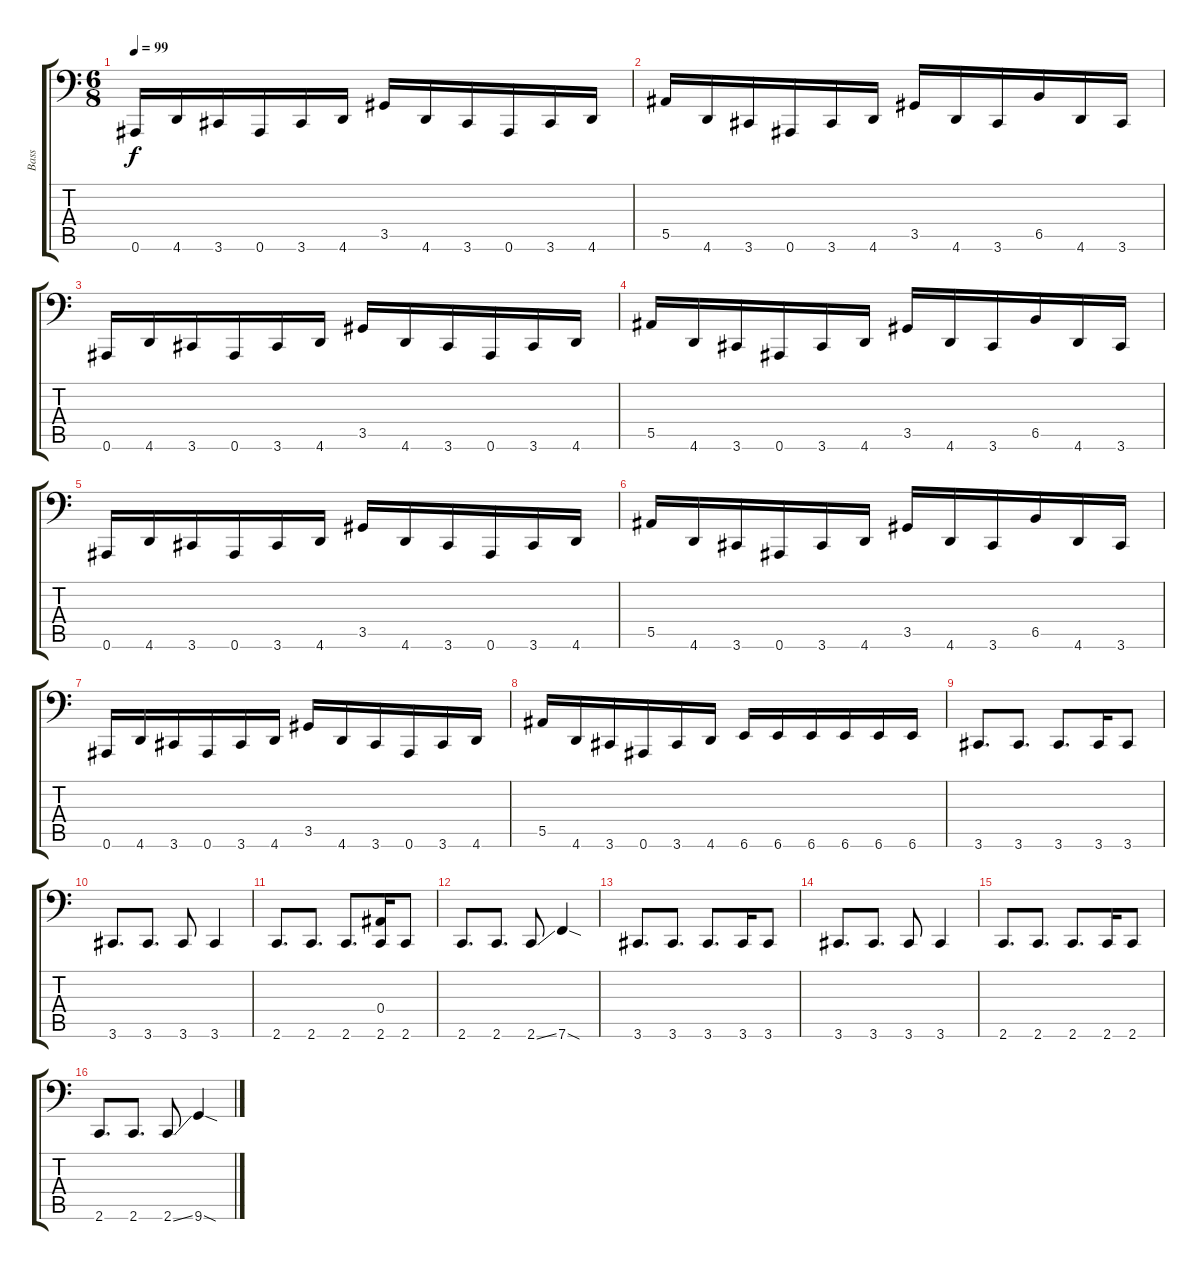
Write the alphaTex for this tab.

\track ("Bass" "Bass") {instrument electricbasspick}
\staff {score tabs}
\tuning (C3 G2 Eb2 Bb1 F1 Bb0) {hide}
\ts (6 8)
\tempo 99
\clef f4
\ks c
0.6.16{dy f} 4.6.16 3.6.16 0.6.16 3.6.16 4.6.16 3.5.16 4.6.16 3.6.16 0.6.16 3.6.16 4.6.16 |
5.5.16 4.6.16 3.6.16 0.6.16 3.6.16 4.6.16 3.5.16 4.6.16 3.6.16 6.5.16 4.6.16 3.6.16 |
0.6.16 4.6.16 3.6.16 0.6.16 3.6.16 4.6.16 3.5.16 4.6.16 3.6.16 0.6.16 3.6.16 4.6.16 |
5.5.16 4.6.16 3.6.16 0.6.16 3.6.16 4.6.16 3.5.16 4.6.16 3.6.16 6.5.16 4.6.16 3.6.16 |
0.6.16 4.6.16 3.6.16 0.6.16 3.6.16 4.6.16 3.5.16 4.6.16 3.6.16 0.6.16 3.6.16 4.6.16 |
5.5.16 4.6.16 3.6.16 0.6.16 3.6.16 4.6.16 3.5.16 4.6.16 3.6.16 6.5.16 4.6.16 3.6.16 |
0.6.16 4.6.16 3.6.16 0.6.16 3.6.16 4.6.16 3.5.16 4.6.16 3.6.16 0.6.16 3.6.16 4.6.16 |
5.5.16 4.6.16 3.6.16 0.6.16 3.6.16 4.6.16 6.6.16 6.6.16 6.6.16 6.6.16 6.6.16 6.6.16 |
3.6.8{d} 3.6.8{d} 3.6.8{d} 3.6.16 3.6.8 |
3.6.8{d} 3.6.8{d} 3.6.8 3.6.4 |
2.6.8{d} 2.6.8{d} 2.6.8{d} (0.4 2.6).16 2.6.8 |
2.6.8{d} 2.6.8{d} 2.6{ss}.8 7.6{sod}.4 |
3.6.8{d} 3.6.8{d} 3.6.8{d} 3.6.16 3.6.8 |
3.6.8{d} 3.6.8{d} 3.6.8 3.6.4 |
2.6.8{d} 2.6.8{d} 2.6.8{d} 2.6.16 2.6.8 |
2.6.8{d} 2.6.8{d} 2.6{ss}.8 9.6{sod}.4
